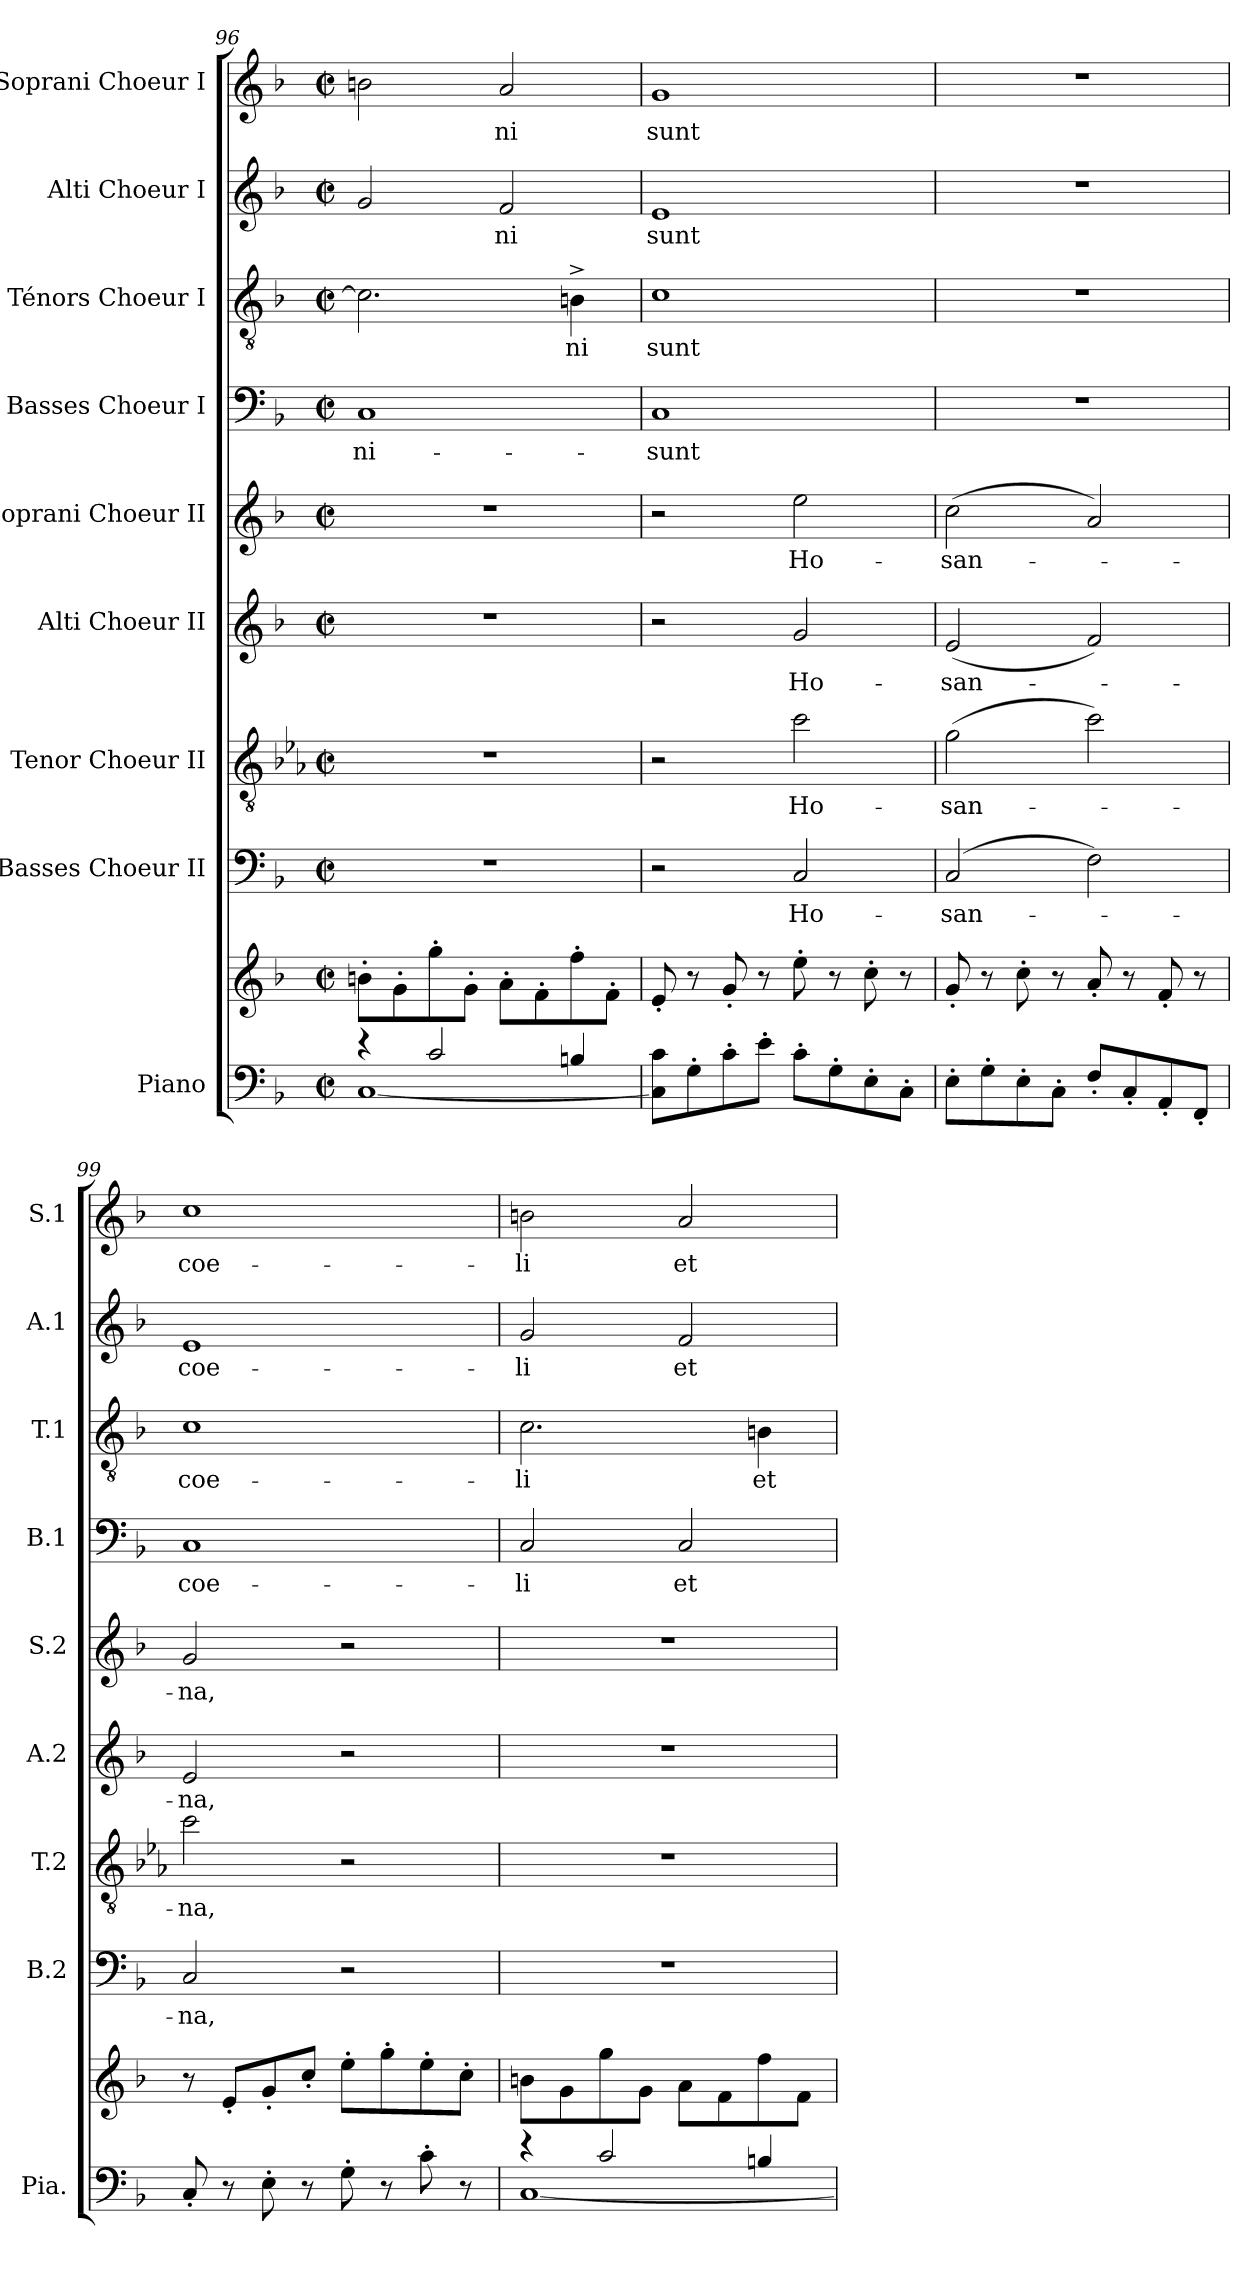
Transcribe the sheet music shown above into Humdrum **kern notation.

**kern	**kern	**kern	**text	**kern	**text	**kern	**text	**kern	**text	**kern	**text	**kern	**text	**kern	**text	**kern	**text
*part9	*part9	*part8	*part8	*part7	*part7	*part6	*part6	*part5	*part5	*part4	*part4	*part3	*part3	*part2	*part2	*part1	*part1
*staff10	*staff9	*staff8	*staff8	*staff7	*staff7	*staff6	*staff6	*staff5	*staff5	*staff4	*staff4	*staff3	*staff3	*staff2	*staff2	*staff1	*staff1
*I"Piano	*	*I"Basses Choeur II	*	*I"Tenor Choeur II	*	*I"Alti Choeur II	*	*I"Soprani Choeur II	*	*I"Basses Choeur I	*	*I"Ténors Choeur I	*	*I"Alti Choeur I	*	*I"Soprani Choeur I	*
*I'Pia.	*	*I'B.2	*	*I'T.2	*	*I'A.2	*	*I'S.2	*	*I'B.1	*	*I'T.1	*	*I'A.1	*	*I'S.1	*
*clefF4	*clefG2	*clefF4	*	*clefGv2	*	*clefG2	*	*clefG2	*	*clefF4	*	*clefGv2	*	*clefG2	*	*clefG2	*
*	*	*	*	*ITrd8c14	*	*	*	*	*	*	*	*	*	*	*	*	*
*k[b-]	*k[b-]	*k[b-]	*	*k[b-e-a-]	*	*k[b-]	*	*k[b-]	*	*k[b-]	*	*k[b-]	*	*k[b-]	*	*k[b-]	*
*M2/2	*M2/2	*M2/2	*	*M2/2	*	*M2/2	*	*M2/2	*	*M2/2	*	*M2/2	*	*M2/2	*	*M2/2	*
*met(c|)	*met(c|)	*met(c|)	*	*met(c|)	*	*met(c|)	*	*met(c|)	*	*met(c|)	*	*met(c|)	*	*met(c|)	*	*met(c|)	*
=96	=96	=96	=96	=96	=96	=96	=96	=96	=96	=96	=96	=96	=96	=96	=96	=96	=96
*^	*	*	*	*	*	*	*	*	*	*	*	*	*	*	*	*	*
4r	[1C	8bn'\L	1r	.	1r	.	1r	.	1r	.	1C	-ni-	2.ci\]	.	2g/	.	2bn\	.
.	.	8g'\	.	.	.	.	.	.	.	.	.	.	.	.	.	.	.	.
2c/	.	8gg'\	.	.	.	.	.	.	.	.	.	.	.	.	.	.	.	.
.	.	8g'\J	.	.	.	.	.	.	.	.	.	.	.	.	.	.	.	.
.	.	8a'\L	.	.	.	.	.	.	.	.	.	.	.	.	2f/	-ni	2a/	-ni
.	.	8f'\	.	.	.	.	.	.	.	.	.	.	.	.	.	.	.	.
4Bn/	.	8ff'\	.	.	.	.	.	.	.	.	.	.	4Bn^i\	-ni	.	.	.	.
.	.	8f'\J	.	.	.	.	.	.	.	.	.	.	.	.	.	.	.	.
*v	*v	*	*	*	*	*	*	*	*	*	*	*	*	*	*	*	*	*
!!LO:PB:g=z
=97	=97	=97	=97	=97	=97	=97	=97	=97	=97	=97	=97	=97	=97	=97	=97	=97	=97
*	*	*^	*	*^	*	*^	*	*	*	*	*	*	*	*	*	*	*
8C\] 8c\L	8e'/	2r	2ryy	.	2r	2ryy	.	2r	2ryy	.	2r	.	1C	-sunt	1ci	sunt	1e	sunt	1g	sunt
8G'\	8r	.	.	.	.	.	.	.	.	.	.	.	.	.	.	.	.	.	.	.
8c'\	8g'/	.	.	.	.	.	.	.	.	.	.	.	.	.	.	.	.	.	.	.
8e'\J	8r	.	.	.	.	.	.	.	.	.	.	.	.	.	.	.	.	.	.	.
8c'\L	8ee'\	2C/	2ryy	Ho-	2ci\	2ryy	Ho-	2g/	2ryy	Ho-	2ee\	Ho-	.	.	.	.	.	.	.	.
8G'\	8r	.	.	.	.	.	.	.	.	.	.	.	.	.	.	.	.	.	.	.
8E'\	8cc'\	.	.	.	.	.	.	.	.	.	.	.	.	.	.	.	.	.	.	.
8C'\J	8r	.	.	.	.	.	.	.	.	.	.	.	.	.	.	.	.	.	.	.
*	*	*v	*v	*	*	*	*	*v	*v	*	*	*	*	*	*	*	*	*	*	*
*	*	*	*	*v	*v	*	*	*	*	*	*	*	*	*	*	*	*	*
=98	=98	=98	=98	=98	=98	=98	=98	=98	=98	=98	=98	=98	=98	=98	=98	=98	=98
8E'\L	8g'/	(2C/	-san-	(2Gi\	-san-	(2e/	-san-	(2cc\	-san-	1r	.	1r	.	1r	.	1r	.
8G'\	8r	.	.	.	.	.	.	.	.	.	.	.	.	.	.	.	.
8E'\	8cc'\	.	.	.	.	.	.	.	.	.	.	.	.	.	.	.	.
8C'\J	8r	.	.	.	.	.	.	.	.	.	.	.	.	.	.	.	.
8F'/L	8a'/	2F\)	.	2ci\)	.	2f/)	.	2a/)	.	.	.	.	.	.	.	.	.
8C'/	8r	.	.	.	.	.	.	.	.	.	.	.	.	.	.	.	.
8AA'/	8f'/	.	.	.	.	.	.	.	.	.	.	.	.	.	.	.	.
8FF'/J	8r	.	.	.	.	.	.	.	.	.	.	.	.	.	.	.	.
=99	=99	=99	=99	=99	=99	=99	=99	=99	=99	=99	=99	=99	=99	=99	=99	=99	=99
8C'/	8r	2C/	-na,	2ci\	-na,	2e/	-na,	2g/	-na,	1C	coe-	1ci	coe-	1e	coe-	1cc	coe-
8r	8e'/L	.	.	.	.	.	.	.	.	.	.	.	.	.	.	.	.
8E'\	8g'/	.	.	.	.	.	.	.	.	.	.	.	.	.	.	.	.
8r	8cc'/J	.	.	.	.	.	.	.	.	.	.	.	.	.	.	.	.
8G'\	8ee'\L	2r	.	2r	.	2r	.	2r	.	.	.	.	.	.	.	.	.
8r	8gg'\	.	.	.	.	.	.	.	.	.	.	.	.	.	.	.	.
8c'\	8ee'\	.	.	.	.	.	.	.	.	.	.	.	.	.	.	.	.
8r	8cc'\J	.	.	.	.	.	.	.	.	.	.	.	.	.	.	.	.
=100	=100	=100	=100	=100	=100	=100	=100	=100	=100	=100	=100	=100	=100	=100	=100	=100	=100
*^	*	*	*	*	*	*	*	*	*	*	*	*	*	*	*	*	*
4r	[1C	8bn\L	1r	.	1r	.	1r	.	1r	.	2C/	-li	2.ci\	-li	2g/	-li	2bn\	-li
.	.	8g\	.	.	.	.	.	.	.	.	.	.	.	.	.	.	.	.
2c/	.	8gg\	.	.	.	.	.	.	.	.	.	.	.	.	.	.	.	.
.	.	8g\J	.	.	.	.	.	.	.	.	.	.	.	.	.	.	.	.
.	.	8a\L	.	.	.	.	.	.	.	.	2C/	et	.	.	2f/	et	2a/	et
.	.	8f\	.	.	.	.	.	.	.	.	.	.	.	.	.	.	.	.
4Bn/	.	8ff\	.	.	.	.	.	.	.	.	.	.	4Bni\	et	.	.	.	.
.	.	8f\J	.	.	.	.	.	.	.	.	.	.	.	.	.	.	.	.
*v	*v	*	*	*	*	*	*	*	*	*	*	*	*	*	*	*	*	*
=	=	=	=	=	=	=	=	=	=	=	=	=	=	=	=	=	=
*-	*-	*-	*-	*-	*-	*-	*-	*-	*-	*-	*-	*-	*-	*-	*-	*-	*-
